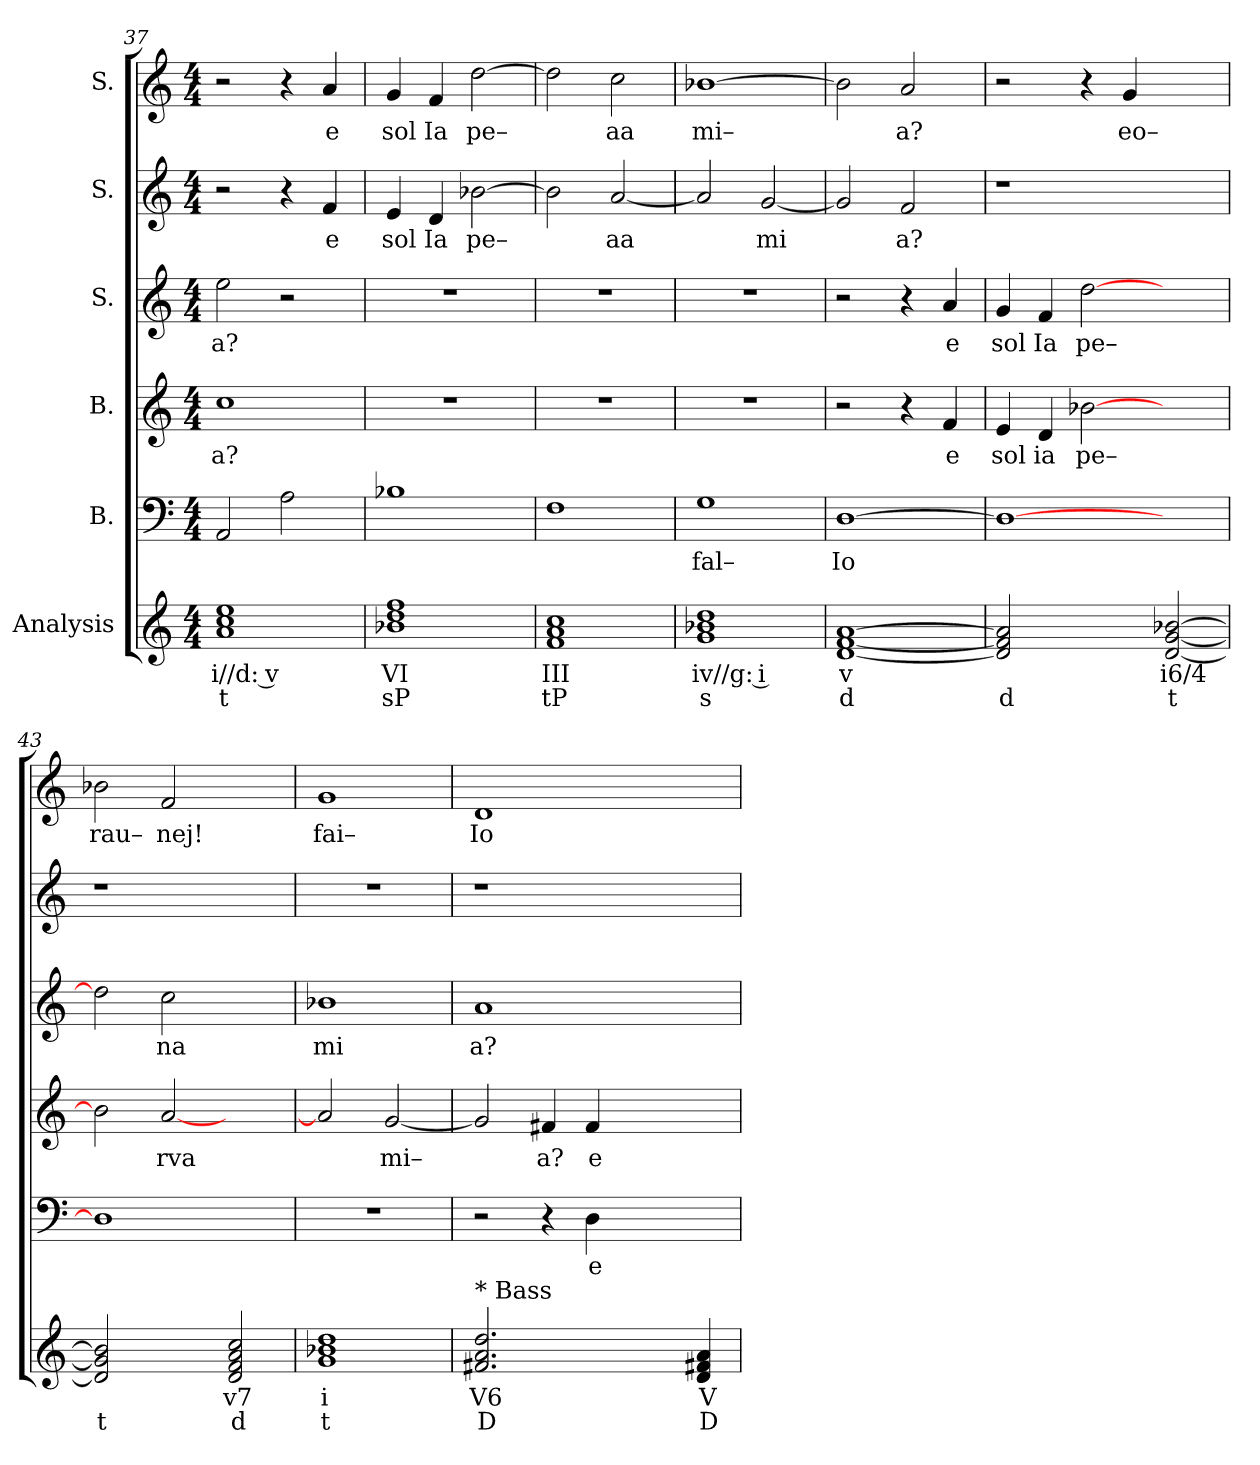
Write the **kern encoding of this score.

**kern	**text	**text	**kern	**text	**kern	**text	**kern	**text	**kern	**text	**kern	**text
*part6	*part6	*part6	*part5	*part5	*part4	*part4	*part3	*part3	*part2	*part2	*part1	*part1
*staff6	*staff6	*staff6	*staff5	*staff5	*staff4	*staff4	*staff3	*staff3	*staff2	*staff2	*staff1	*staff1
*I"Analysis	*	*	*I"B.	*	*I"B.	*	*I"S.	*	*I"S.	*	*I"S.	*
*	*	*	*clefF4	*	*clefG2	*	*clefG2	*	*clefG2	*	*clefG2	*
*k[]	*	*	*k[]	*	*k[]	*	*k[]	*	*k[]	*	*k[]	*
*M4/4	*	*	*M4/4	*	*M4/4	*	*M4/4	*	*M4/4	*	*M4/4	*
=37	=37	=37	=37	=37	=37	=37	=37	=37	=37	=37	=37	=37
!	!	!	!	!	!	!LO:LY:b	!	!	!	!	!	!
!	!	!	!	!	!	!	!	!LO:LY:b	!	!	!	!
1a 1cc 1ee	i//d: v	t	2AA/	.	1cc	a?	2ee\	a?	2r	.	2r	.
.	.	.	2A\	.	.	.	2r	.	4r	.	4r	.
!	!	!	!	!	!	!	!	!	!	!LO:LY:b	!	!
!	!	!	!	!	!	!	!	!	!	!	!	!LO:LY:b
.	.	.	.	.	.	.	.	.	4f/	e	4a/	e
=38	=38	=38	=38	=38	=38	=38	=38	=38	=38	=38	=38	=38
!	!	!	!	!	!	!	!	!	!	!LO:LY:b	!	!
!	!	!	!	!	!	!	!	!	!	!	!	!LO:LY:b
1b-X 1dd 1ff	VI	sP	1B-X	.	1r	.	1r	.	4e/	sol	4g/	sol
!	!	!	!	!	!	!	!	!	!	!LO:LY:b	!	!
!	!	!	!	!	!	!	!	!	!	!	!	!LO:LY:b
.	.	.	.	.	.	.	.	.	4d/	Ia	4f/	Ia
!	!	!	!	!	!	!	!	!	!	!LO:LY:b	!	!
!	!	!	!	!	!	!	!	!	!	!	!	!LO:LY:b
.	.	.	.	.	.	.	.	.	[2b-X\	pe–	[2dd\	pe–
=39	=39	=39	=39	=39	=39	=39	=39	=39	=39	=39	=39	=39
1f 1a 1cc	III	tP	1F	.	1r	.	1r	.	2b-\]	.	2dd\]	.
!	!	!	!	!	!	!	!	!	!	!LO:LY:b	!	!
!	!	!	!	!	!	!	!	!	!	!	!	!LO:LY:b
.	.	.	.	.	.	.	.	.	[2a/	aa	2cc\	aa
=40	=40	=40	=40	=40	=40	=40	=40	=40	=40	=40	=40	=40
!	!	!	!	!LO:LY:b	!	!	!	!	!	!	!	!
!	!	!	!	!	!	!	!	!	!	!	!	!LO:LY:b
1g 1b-X 1dd	iv//g: i	s	1G	fal–	1r	.	1r	.	2a/]	.	[1b-X	mi–
!	!	!	!	!	!	!	!	!	!	!LO:LY:b	!	!
.	.	.	.	.	.	.	.	.	[2g/	mi	.	.
=41	=41	=41	=41	=41	=41	=41	=41	=41	=41	=41	=41	=41
!	!	!	!	!LO:LY:b	!	!	!	!	!	!	!	!
[1d [1f [1a	v	d	[1D	Io	2r	.	2r	.	2g/]	.	2b-\]	.
!	!	!	!	!	!	!	!	!	!	!LO:LY:b	!	!
!	!	!	!	!	!	!	!	!	!	!	!	!LO:LY:b
.	.	.	.	.	4r	.	4r	.	2f/	a?	2a/	a?
!	!	!	!	!	!	!LO:LY:b	!	!	!	!	!	!
!	!	!	!	!	!	!	!	!LO:LY:b	!	!	!	!
.	.	.	.	.	4f/	e	4a/	e	.	.	.	.
=42	=42	=42	=42	=42	=42	=42	=42	=42	=42	=42	=42	=42
!	!	!	!	!	!	!LO:LY:b	!	!	!	!	!	!
!	!	!	!	!	!	!	!	!LO:LY:b	!	!	!	!
2d] 2f] 2a]	.	d	1D_	.	4e/	sol	4g/	sol	1r	.	2r	.
!	!	!	!	!	!	!LO:LY:b	!	!	!	!	!	!
!	!	!	!	!	!	!	!	!LO:LY:b	!	!	!	!
.	.	.	.	.	4d/	ia	4f/	Ia	.	.	.	.
!	!	!	!	!	!	!LO:LY:b	!	!	!	!	!	!
!	!	!	!	!	!	!	!	!LO:LY:b	!	!	!	!
2ryy	.	.	.	.	[2b-X\	pe–	[2dd\	pe–	.	.	4r	.
!	!	!	!	!	!	!	!	!	!	!	!	!LO:LY:b
.	.	.	.	.	.	.	.	.	.	.	4g/	eo–
[2d [2g [2b-X	i6/4	t	2ryy	.	2ryy	.	2ryy	.	2ryy	.	2ryy	.
=43	=43	=43	=43	=43	=43	=43	=43	=43	=43	=43	=43	=43
!	!	!	!	!	!	!	!	!	!	!	!	!LO:LY:b
2d] 2g] 2b-]	.	t	1D]	.	2b-\]	.	2dd\]	.	1r	.	2b-X\	rau–
!	!	!	!	!	!	!LO:LY:b	!	!	!	!	!	!
!	!	!	!	!	!	!	!	!LO:LY:b	!	!	!	!
!	!	!	!	!	!	!	!	!	!	!	!	!LO:LY:b
2ryy	.	.	.	.	[2a/	rva	2cc\	na	.	.	2f/	nej!
2d 2f 2a 2cc	v7	d	2ryy	.	2ryy	.	2ryy	.	2ryy	.	2ryy	.
=44	=44	=44	=44	=44	=44	=44	=44	=44	=44	=44	=44	=44
!	!	!	!	!	!	!	!	!LO:LY:b	!	!	!	!
!	!	!	!	!	!	!	!	!	!	!	!	!LO:LY:b
1g 1b-X 1dd	i	t	1r	.	2a/]	.	1b-X	mi	1r	.	1g	fai–
!	!	!	!	!	!	!LO:LY:b	!	!	!	!	!	!
.	.	.	.	.	[2g/	mi–	.	.	.	.	.	.
=45	=45	=45	=45	=45	=45	=45	=45	=45	=45	=45	=45	=45
!	!	!	!	!	!	!	!	!LO:LY:b	!	!	!	!
!LO:TX:a:t=* Bass	!	!	!	!	!	!	!	!	!	!	!	!
!	!	!	!	!	!	!	!	!	!	!	!	!LO:LY:b
2.f#X 2.a 2.dd	V6	D	2r	.	2g/]	.	1a	a?	1r	.	1d	Io
!	!	!	!	!	!	!LO:LY:b	!	!	!	!	!	!
.	.	.	4r	.	4f#X/	a?	.	.	.	.	.	.
!	!	!	!	!LO:LY:b	!	!	!	!	!	!	!	!
!	!	!	!	!	!	!LO:LY:b	!	!	!	!	!	!
2.ryy	.	.	4D\	e	4f#/	e	.	.	.	.	.	.
.	.	.	2.ryy	.	2.ryy	.	2.ryy	.	2.ryy	.	2.ryy	.
4d 4f#X 4a	V	D	.	.	.	.	.	.	.	.	.	.
=	=	=	=	=	=	=	=	=	=	=	=	=
*-	*-	*-	*-	*-	*-	*-	*-	*-	*-	*-	*-	*-
